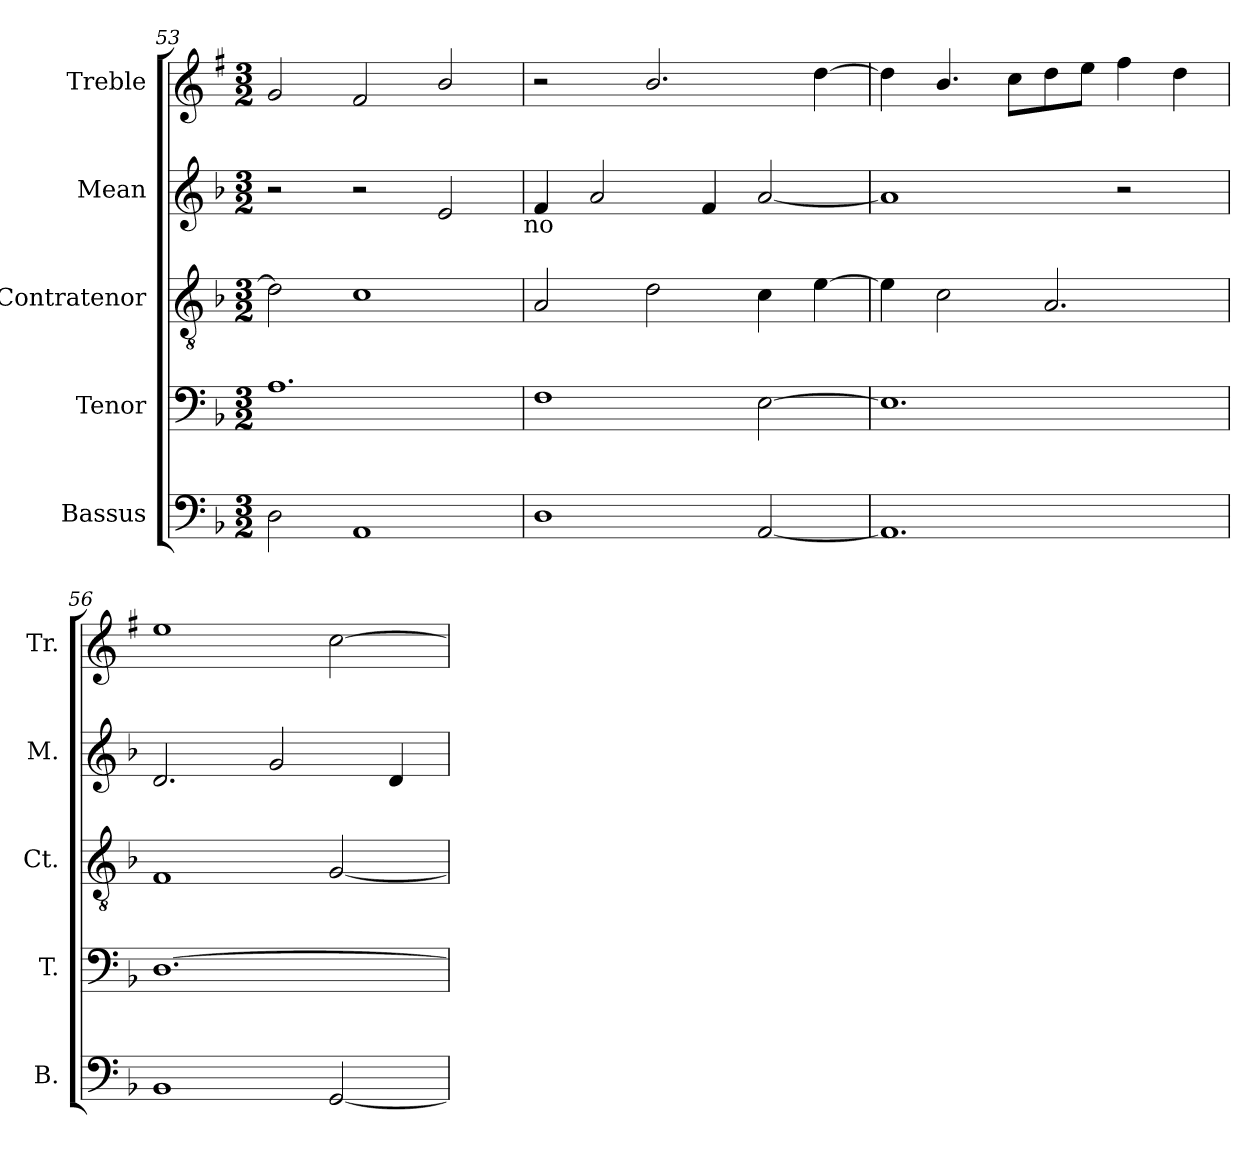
**kern	**kern	**kern	**kern	**kern
*part5	*part4	*part3	*part2	*part1
*staff5	*staff4	*staff3	*staff2	*staff1
*I"Bassus	*I"Tenor	*I"Contratenor	*I"Mean	*I"Treble
*I'B.	*I'T.	*I'Ct.	*I'M.	*I'Tr.
*clefF4	*clefF4	*clefGv2	*clefG2	*clefG2
*ITrd7c12	*	*	*	*ITrd1c2
*k[b-]	*k[b-]	*k[b-]	*k[b-]	*k[b-]
*F:	*F:	*F:	*F:	*F:
*M3/2	*M3/2	*M3/2	*M3/2	*M3/2
=53	=53	=53	=53	=53
2DD\	1.A	2d\]	2r	2f/
1AAA	.	1c	2r	2e/
.	.	.	2e/	2a/
!	!	!	!LO:TX:b:t=no	!
!!LO:PB:g=z
=54	=54	=54	=54	=54
1DD	1F	2A/	4f/	2r
.	.	.	2a/	.
.	.	2d\	.	2.a/
.	.	.	4f/	.
[<2AAA/	[>2E\	4c\	[<2a/	.
.	.	[>4e\	.	[>4cc\
=55	=55	=55	=55	=55
1.AAA]	1.E]	4e\]	1a]	4cc\]
.	.	2c\	.	4.a/
.	.	.	.	8b-\L
.	.	2.A/	.	8cc\
.	.	.	.	8dd\J
.	.	.	2r	4ee\
.	.	.	.	4cc\
=56	=56	=56	=56	=56
1BBB-	[>1.D	1F	2.d/	1dd
.	.	.	2g/	.
[<2GGG/	.	[<2G/	.	[>2b-\
.	.	.	4d/	.
=	=	=	=	=
*-	*-	*-	*-	*-
